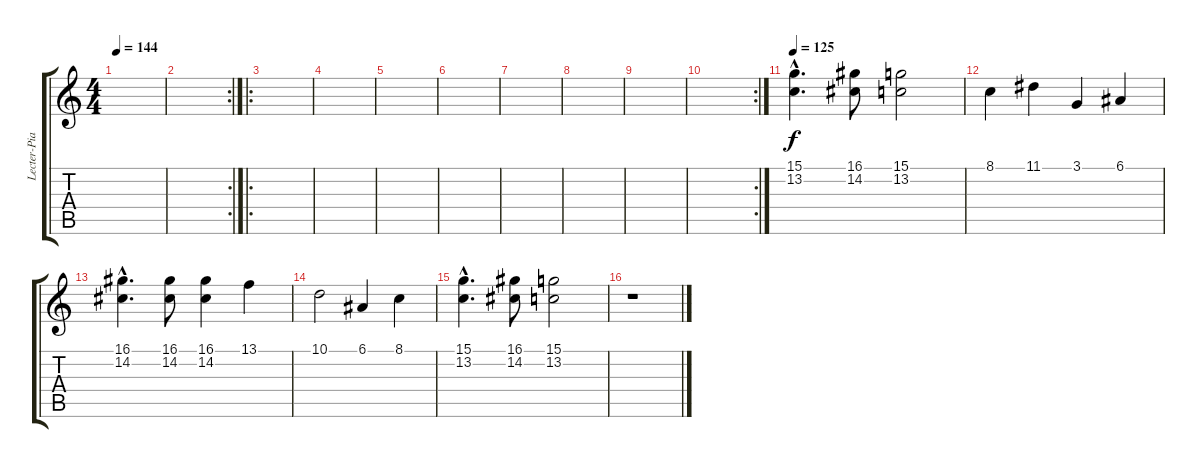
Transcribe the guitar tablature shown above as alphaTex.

\track ("Lecter-Piano" "Lecter-Pia") {instrument acousticgrandpiano}
\staff {score tabs}
\tuning (E4 B3 G3 D3 A2 E2) {hide}
\ts (4 4)
\tempo 144
\clef g2
\ks c
|
\rc 2
|
\ro
|
|
|
|
|
|
|
\rc 2
|
\tempo 125
(15.1{hac} 13.2{hac}).4{d instrument acousticgrandpiano} (16.1 14.2).8 (15.1 13.2).2 |
8.1.4 11.1.4 3.1.4 6.1.4 |
(16.1{hac} 14.2{hac}).4{d} (16.1 14.2).8 (16.1 14.2).4 13.1.4 |
10.1.2 6.1.4 8.1.4 |
(15.1{hac} 13.2{hac}).4{d} (16.1 14.2).8 (15.1 13.2).2 |
r.1
